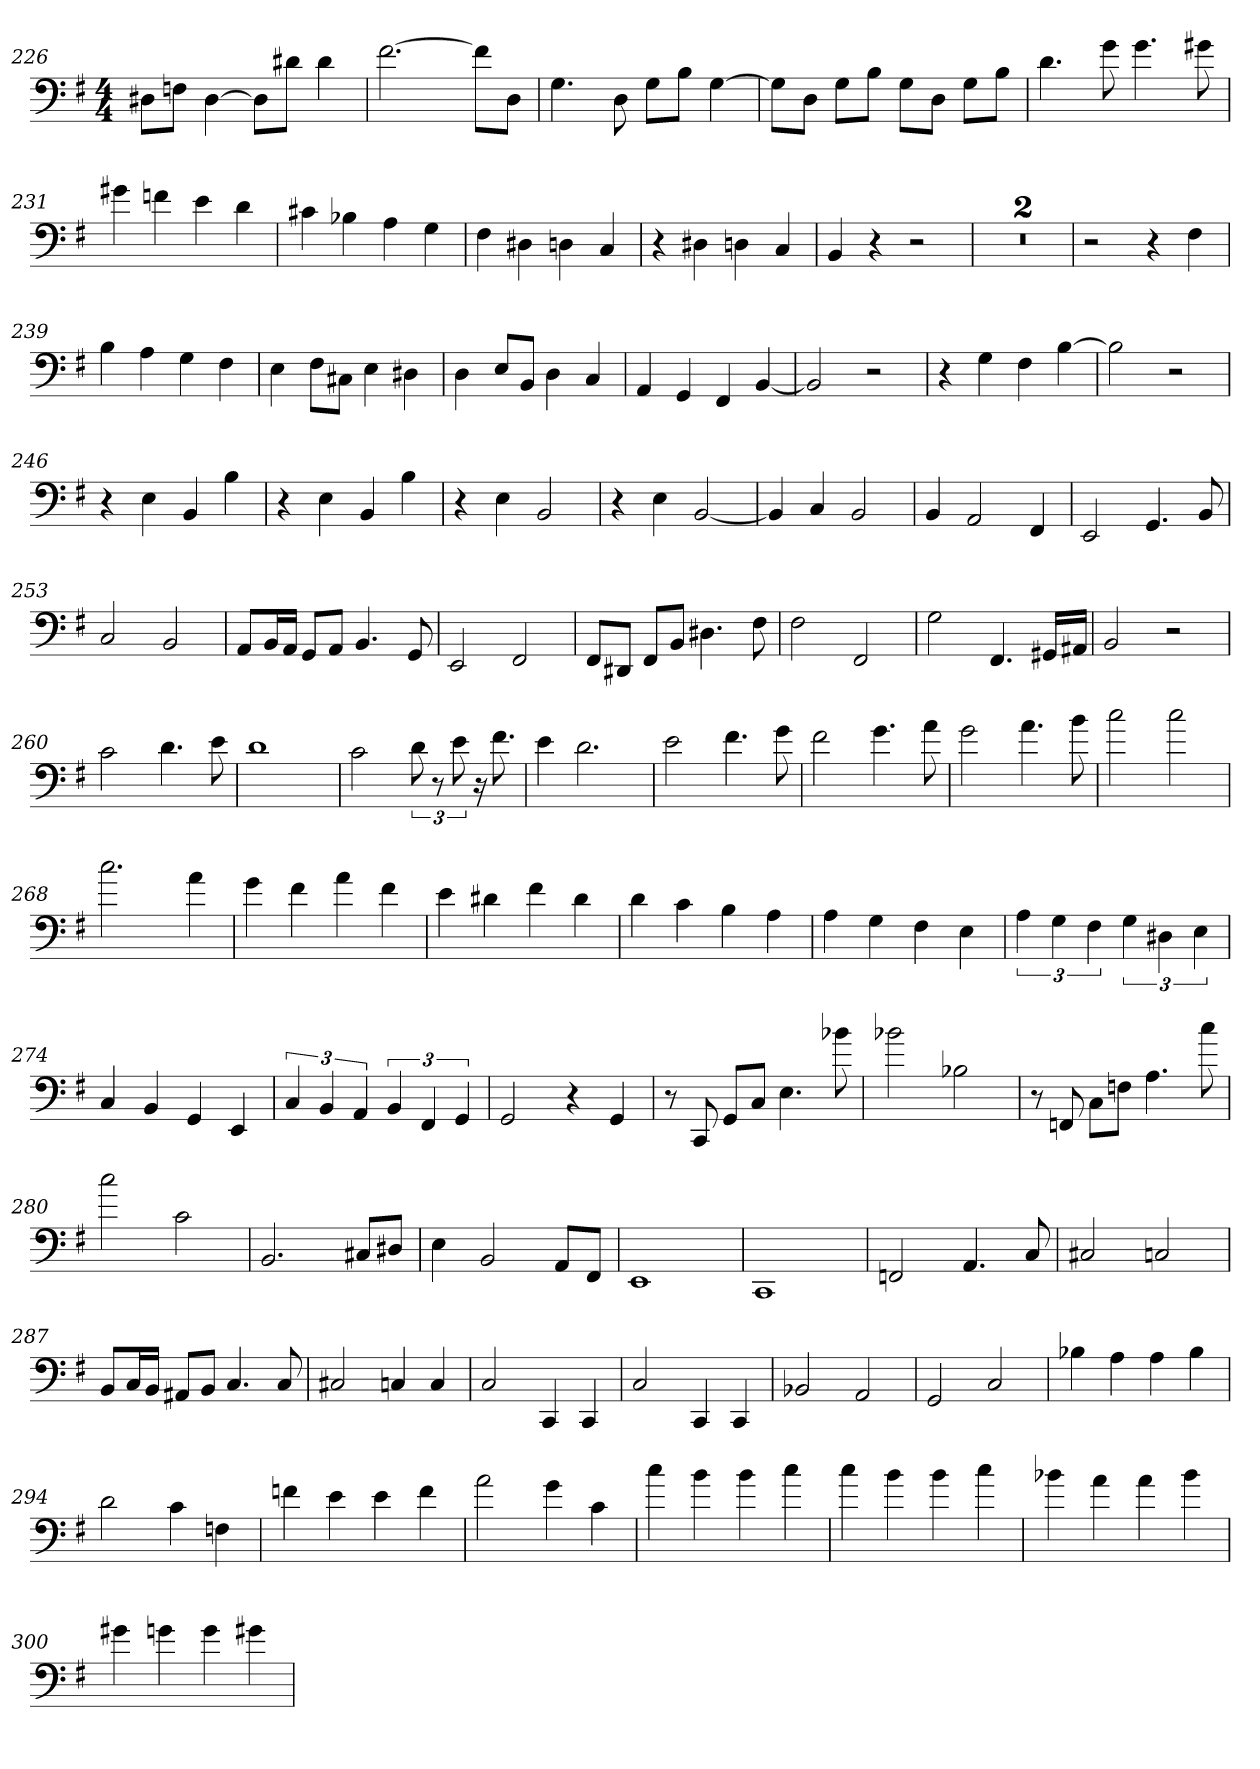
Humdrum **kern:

**kern
*part1
*staff1
*clefF4
*k[f#]
*e:
*M4/4
=226
8D#X\L
8Fn\J
[4D#
8D#\L]
8d#X\J
4d#
=227
[2.f#
8f#\L]
8D\J
=228
4.G
8D
8G\L
8B\J
[4G
=229
8G\L]
8D\J
8G\L
8B\J
8G\L
8D\J
8G\L
8B\J
=230
4.d
8g
4.g
8g#X
=231
4g#X
4fn
4e
4d
=232
4c#X
4B-X
4A
4G
=233
4F#
4D#X
4Dn
4C
=234
4r
4D#X
4Dn
4C
=235
4BB
4r
2r
=236
1r
=237
1r
=238
2r
4r
4F#
=239
4B
4A
4G
4F#
=240
4E
8F#\L
8C#X\J
4E
4D#X
=241
4D
8E/L
8BB/J
4D
4C
=242
4AA
4GG
4FF#
[4BB
=243
2BB]
2r
=244
4r
4G
4F#
[4B
=245
2B]
2r
=246
4r
4E
4BB
4B
=247
4r
4E
4BB
4B
=248
4r
4E
2BB
=249
4r
4E
[2BB
=250
4BB]
4C
2BB
=251
4BB
2AA
4FF#
=252
2EE
4.GG
8BB
=253
2C
2BB
=254
8AA/L
16BB/L
16AA/JJ
8GG/L
8AA/J
4.BB
8GG
=255
2EE
2FF#
=256
8FF#/L
8DD#X/J
8FF#/L
8BB/J
4.D#X
8F#
=257
2F#
2FF#
=258
2G
4.FF#
16GG#X/LL
16AA#X/JJ
=259
2BB
2r
=260
2c
4.d
8e
=261
1d
=262
2c
12d
12r
12e
16r
8.f#
=263
4e
2.d
=264
2e
4.f#
8g
=265
2f#
4.g
8a
=266
2g
4.a
8b
=267
2cc
2cc
=268
2.cc
4a
=269
4g
4f#
4a
4f#
=270
4e
4d#X
4f#
4d#
=271
4d
4c
4B
4A
=272
4A
4G
4F#
4E
=273
6A
6G
6F#
6G
6D#X
6E
=274
4C
4BB
4GG
4EE
=275
6C
6BB
6AA
6BB
6FF#
6GG
=276
2GG
4r
4GG
=277
8r
8CC
8GG/L
8C/J
4.E
8b-X
=278
2b-X
2B-X
=279
8r
8FFn
8C\L
8Fn\J
4.A
8cc
=280
2cc
2c
=281
2.BB
8C#X/L
8D#X/J
=282
4E
2BB
8AA/L
8FF#/J
=283
1EE
=284
1CC
=285
2FFn
4.AA
8C
=286
2C#X
2Cn
=287
8BB/L
16C/L
16BB/JJ
8AA#X/L
8BB/J
4.C
8C
=288
2C#X
4Cn
4C
=289
2C
4CC
4CC
=290
2C
4CC
4CC
=291
2BB-X
2AA
=292
2GG
2C
=293
4B-X
4A
4A
4B-
=294
2d
4c
4Fn
=295
4fn
4e
4e
4f
=296
2a
4g
4c
=297
4cc
4b
4b
4cc
=298
4cc
4b
4b
4cc
=299
4b-X
4a
4a
4b-
=300
4g#X
4gn
4g
4g#X
=
*-
